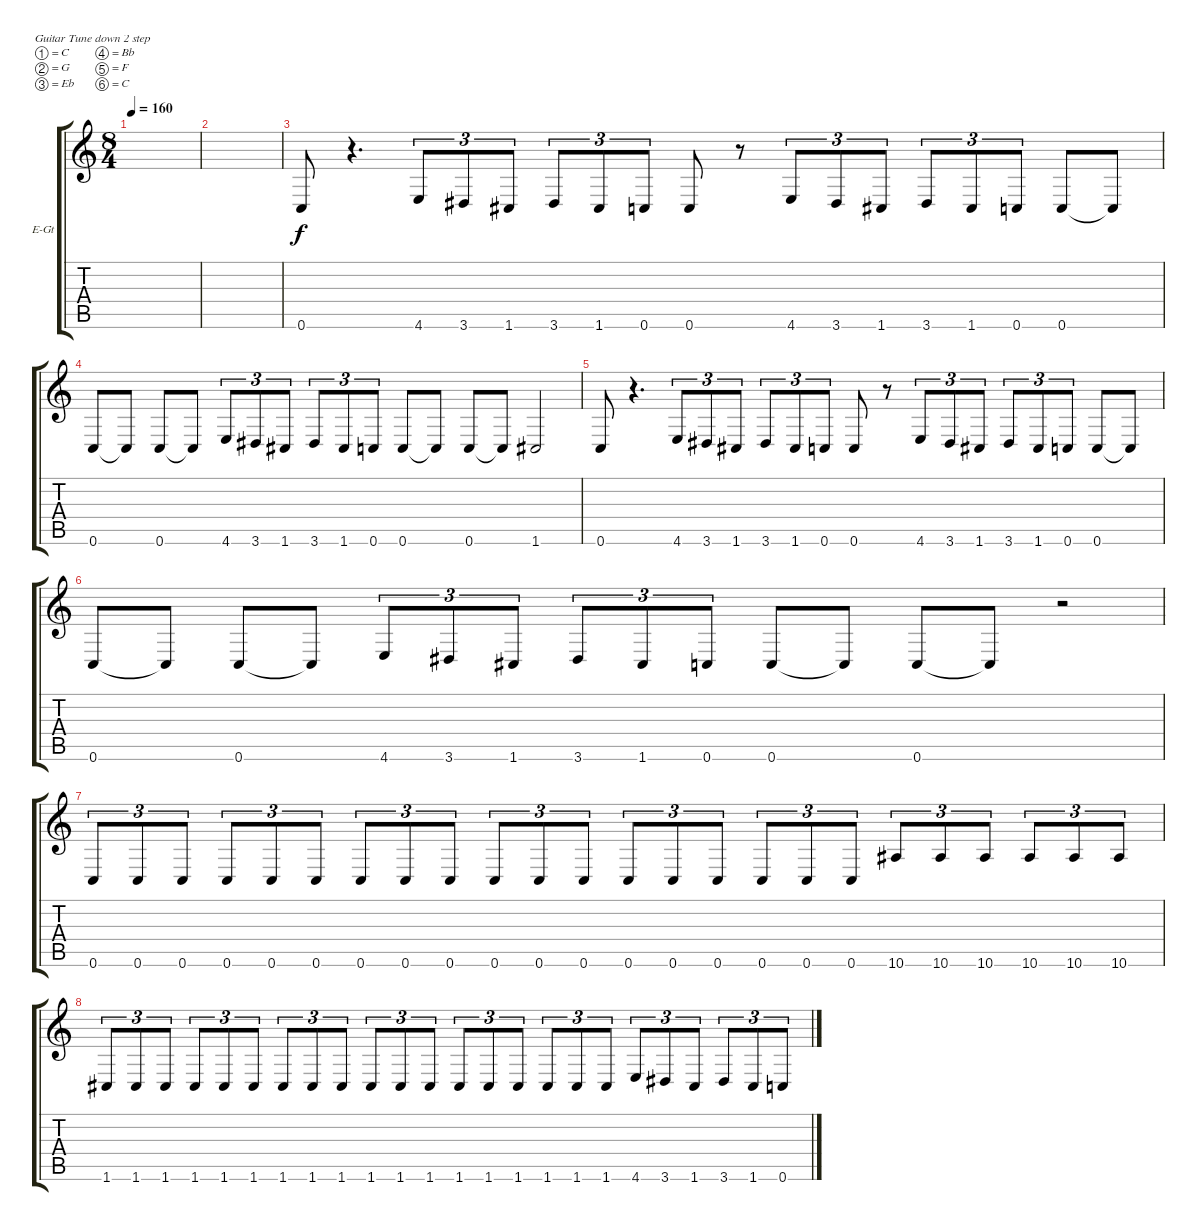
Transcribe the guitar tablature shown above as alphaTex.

\defaultSystemsLayout 4
\bracketExtendMode groupsimilarinstruments
\firstSystemTrackNameOrientation horizontal
\otherSystemsTrackNameOrientation horizontal
\track ("Electric Guitar" "E-Gt") {instrument distortionguitar}
\staff {score tabs}
\tuning (C4 G3 Eb3 Bb2 F2 C2)
\ts (8 4)
\tempo 160
\clef g2
\ks c
|
|
0.6.8 r.4{d} 4.6.8{tu (3 2)} 3.6.8{tu (3 2)} 1.6.8{tu (3 2)} 3.6.8{tu (3 2)} 1.6.8{tu (3 2)} 0.6.8{tu (3 2)} 0.6.8 r.8 4.6.8{tu (3 2)} 3.6.8{tu (3 2)} 1.6.8{tu (3 2)} 3.6.8{tu (3 2)} 1.6.8{tu (3 2)} 0.6.8{tu (3 2)} 0.6.8 0.6{t}.8 |
0.6.8 0.6{t}.8 0.6.8 0.6{t}.8 4.6.8{tu (3 2)} 3.6.8{tu (3 2)} 1.6.8{tu (3 2)} 3.6.8{tu (3 2)} 1.6.8{tu (3 2)} 0.6.8{tu (3 2)} 0.6.8 0.6{t}.8 0.6.8 0.6{t}.8 1.6.2 |
0.6.8 r.4{d} 4.6.8{tu (3 2)} 3.6.8{tu (3 2)} 1.6.8{tu (3 2)} 3.6.8{tu (3 2)} 1.6.8{tu (3 2)} 0.6.8{tu (3 2)} 0.6.8 r.8 4.6.8{tu (3 2)} 3.6.8{tu (3 2)} 1.6.8{tu (3 2)} 3.6.8{tu (3 2)} 1.6.8{tu (3 2)} 0.6.8{tu (3 2)} 0.6.8 0.6{t}.8 |
0.6.8 0.6{t}.8 0.6.8 0.6{t}.8 4.6.8{tu (3 2)} 3.6.8{tu (3 2)} 1.6.8{tu (3 2)} 3.6.8{tu (3 2)} 1.6.8{tu (3 2)} 0.6.8{tu (3 2)} 0.6.8 0.6{t}.8 0.6.8 0.6{t}.8 r.2 |
0.6.8{tu (3 2)} 0.6.8{tu (3 2)} 0.6.8{tu (3 2)} 0.6.8{tu (3 2)} 0.6.8{tu (3 2)} 0.6.8{tu (3 2)} 0.6.8{tu (3 2)} 0.6.8{tu (3 2)} 0.6.8{tu (3 2)} 0.6.8{tu (3 2)} 0.6.8{tu (3 2)} 0.6.8{tu (3 2)} 0.6.8{tu (3 2)} 0.6.8{tu (3 2)} 0.6.8{tu (3 2)} 0.6.8{tu (3 2)} 0.6.8{tu (3 2)} 0.6.8{tu (3 2)} 10.6.8{tu (3 2)} 10.6.8{tu (3 2)} 10.6.8{tu (3 2)} 10.6.8{tu (3 2)} 10.6.8{tu (3 2)} 10.6.8{tu (3 2)} |
1.6.8{tu (3 2)} 1.6.8{tu (3 2)} 1.6.8{tu (3 2)} 1.6.8{tu (3 2)} 1.6.8{tu (3 2)} 1.6.8{tu (3 2)} 1.6.8{tu (3 2)} 1.6.8{tu (3 2)} 1.6.8{tu (3 2)} 1.6.8{tu (3 2)} 1.6.8{tu (3 2)} 1.6.8{tu (3 2)} 1.6.8{tu (3 2)} 1.6.8{tu (3 2)} 1.6.8{tu (3 2)} 1.6.8{tu (3 2)} 1.6.8{tu (3 2)} 1.6.8{tu (3 2)} 4.6.8{tu (3 2)} 3.6.8{tu (3 2)} 1.6.8{tu (3 2)} 3.6.8{tu (3 2)} 1.6.8{tu (3 2)} 0.6.8{tu (3 2)}
